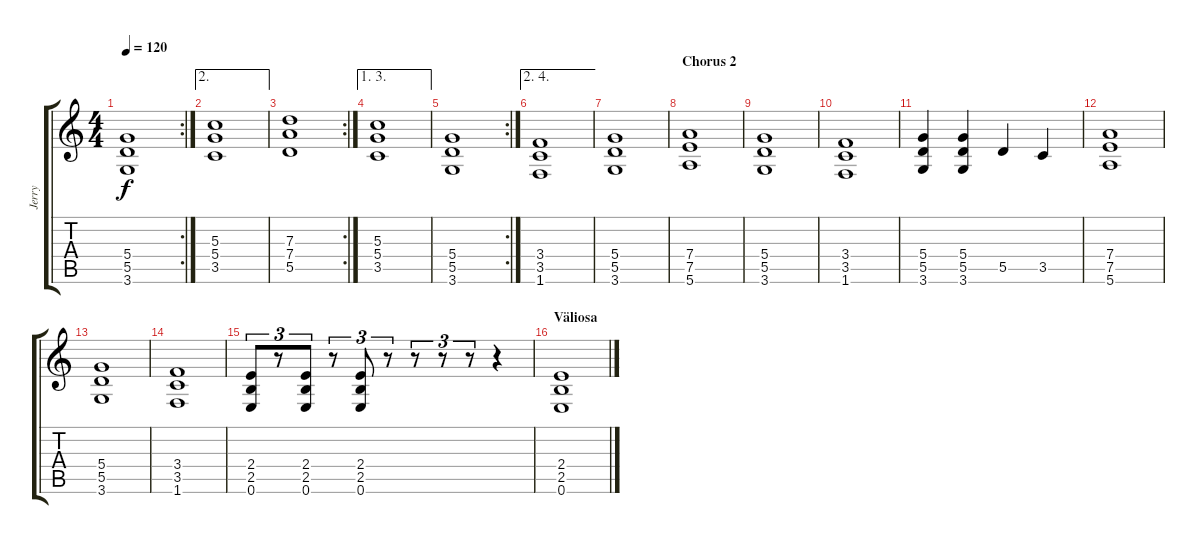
\track ("Jerry" "Jerry") {instrument distortionguitar}
\staff {score tabs}
\tuning (E4 B3 G3 D3 A2 E2) {hide}
\rc 2
\ts (4 4)
\tempo 120
\clef g2
\ks c
(5.4 5.5 3.6).1{dy f} |
\ae 2
(5.3 5.4 3.5).1{balance 16 instrument distortionguitar} |
\rc 2
(7.3 7.4 5.5).1 |
\ae (1 3)
(5.3 5.4 3.5).1{balance 16 instrument distortionguitar} |
\rc 2
(5.4 5.5 3.6).1 |
\ae (2 4)
(3.4 3.5 1.6).1{balance 16 instrument distortionguitar} |
(5.4 5.5 3.6).1 |
\section ("" "Chorus 2")
(7.4 7.5 5.6).1 |
(5.4 5.5 3.6).1 |
(3.4 3.5 1.6).1 |
(5.4 5.5 3.6).4 (5.4 5.5 3.6).4 5.5.4 3.5.4 |
(7.4 7.5 5.6).1 |
(5.4 5.5 3.6).1 |
(3.4 3.5 1.6).1 |
(2.4 2.5 0.6).8{tu (3 2)} r.8{tu (3 2)} (2.4 2.5 0.6).8{tu (3 2)} r.8{tu (3 2)} (2.4 2.5 0.6).8{tu (3 2)} r.8{tu (3 2)} r.8{tu (3 2)} r.8{tu (3 2)} r.8{tu (3 2)} r.4 |
\section ("" "Väliosa")
(2.4 2.5 0.6).1
